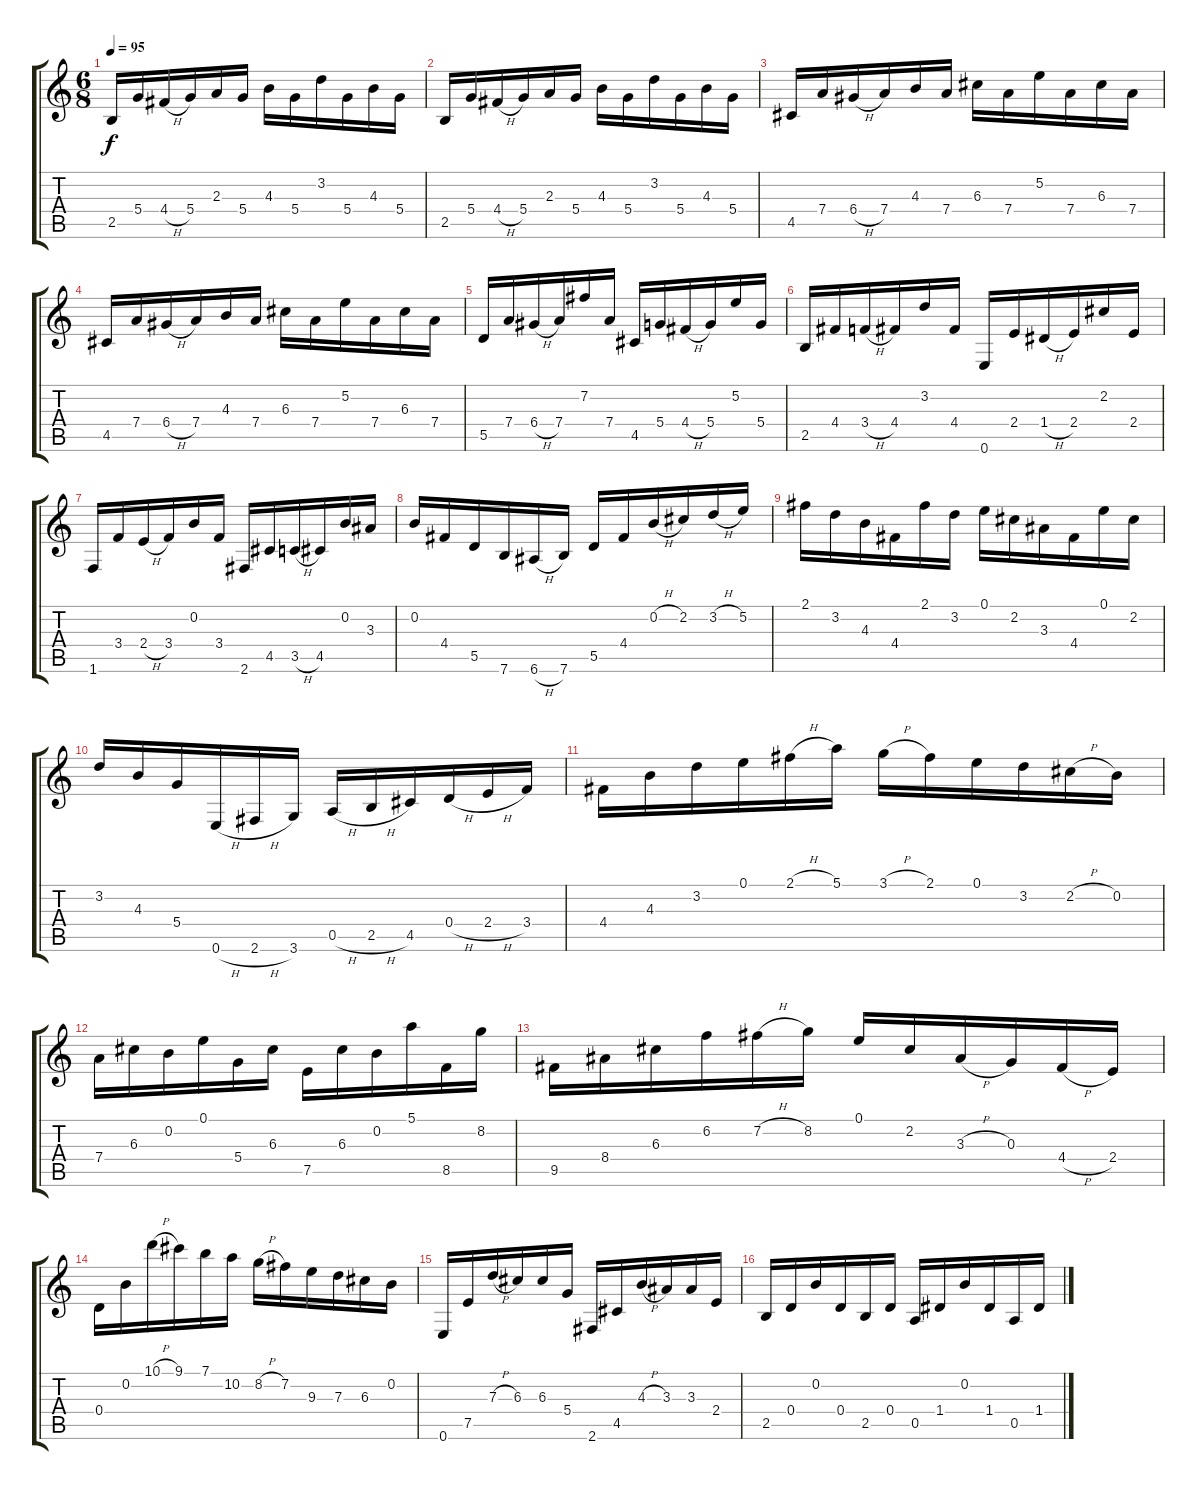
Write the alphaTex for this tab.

\track "" {instrument acousticguitarnylon}
\staff {score tabs}
\tuning (E4 B3 G3 D3 A2 E2) {hide}
\ts (6 8)
\tempo 95
\clef g2
\ks c
2.5.16{dy f} 5.4.16 4.4{h}.16 5.4.16 2.3.16 5.4.16 4.3.16 5.4.16 3.2.16 5.4.16 4.3.16 5.4.16 |
2.5.16 5.4.16 4.4{h}.16 5.4.16 2.3.16 5.4.16 4.3.16 5.4.16 3.2.16 5.4.16 4.3.16 5.4.16 |
4.5.16 7.4.16 6.4{h}.16 7.4.16 4.3.16 7.4.16 6.3.16 7.4.16 5.2.16 7.4.16 6.3.16 7.4.16 |
4.5.16 7.4.16 6.4{h}.16 7.4.16 4.3.16 7.4.16 6.3.16 7.4.16 5.2.16 7.4.16 6.3.16 7.4.16 |
5.5.16 7.4.16 6.4{h}.16 7.4.16 7.2.16 7.4.16 4.5.16 5.4.16 4.4{h}.16 5.4.16 5.2.16 5.4.16 |
2.5.16 4.4.16 3.4{h}.16 4.4.16 3.2.16 4.4.16 0.6.16 2.4.16 1.4{h}.16 2.4.16 2.2.16 2.4.16 |
1.6.16 3.4.16 2.4{h}.16 3.4.16 0.2.16 3.4.16 2.6.16 4.5.16 3.5{h}.16 4.5.16 0.2.16 3.3.16 |
0.2.16 4.4.16 5.5.16 7.6.16 6.6{h}.16 7.6.16 5.5.16 4.4.16 0.2{h}.16 2.2.16 3.2{h}.16 5.2.16 |
2.1.16 3.2.16 4.3.16 4.4.16 2.1.16 3.2.16 0.1.16 2.2.16 3.3.16 4.4.16 0.1.16 2.2.16 |
3.2.16 4.3.16 5.4.16 0.6{h}.16 2.6{h}.16 3.6.16 0.5{h}.16 2.5{h}.16 4.5.16 0.4{h}.16 2.4{h}.16 3.4.16 |
4.4.16 4.3.16 3.2.16 0.1.16 2.1{h}.16 5.1.16 3.1{h}.16 2.1.16 0.1.16 3.2.16 2.2{h}.16 0.2.16 |
7.4.16 6.3.16 0.2.16 0.1.16 5.4.16 6.3.16 7.5.16 6.3.16 0.2.16 5.1.16 8.5.16 8.2.16 |
9.5.16 8.4.16 6.3.16 6.2.16 7.2{h}.16 8.2.16 0.1.16 2.2.16 3.3{h}.16 0.3.16 4.4{h}.16 2.4.16 |
0.4.16 0.2.16 10.1{h}.16 9.1.16 7.1.16 10.2.16 8.2{h}.16 7.2.16 9.3.16 7.3.16 6.3.16 0.2.16 |
0.6.16 7.5.16 7.3{h}.16 6.3.16 6.3.16 5.4.16 2.6.16 4.5.16 4.3{h}.16 3.3.16 3.3.16 2.4.16 |
2.5.16 0.4.16 0.2.16 0.4.16 2.5.16 0.4.16 0.5.16 1.4.16 0.2.16 1.4.16 0.5.16 1.4.16
